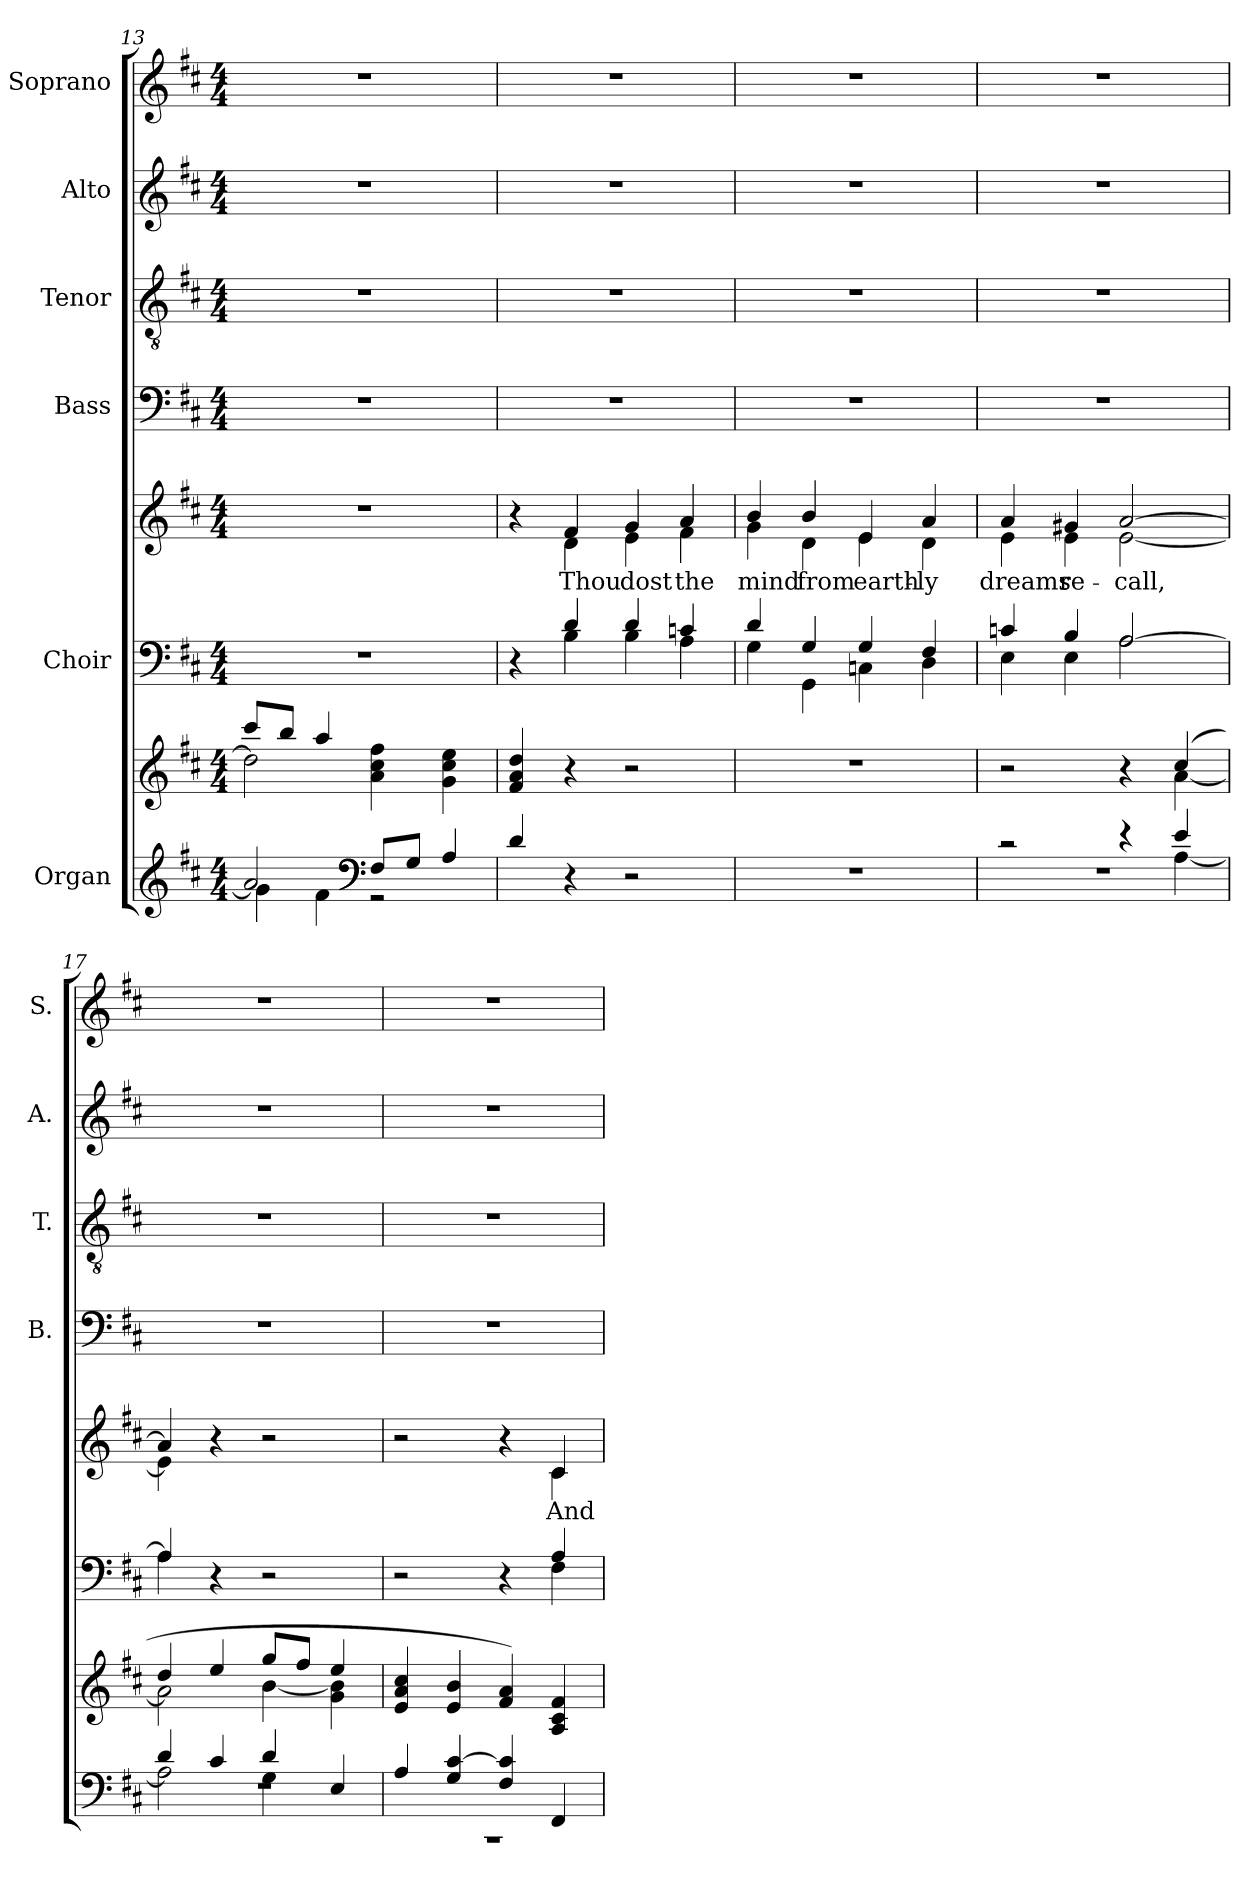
**kern	**kern	**kern	**kern	**text	**kern	**kern	**kern	**kern
*part6	*part6	*part5	*part5	*part5	*part4	*part3	*part2	*part1
*staff8	*staff7	*staff6	*staff5	*staff5	*staff4	*staff3	*staff2	*staff1
*I"Organ	*	*I"Choir	*	*	*I"Bass	*I"Tenor	*I"Alto	*I"Soprano
*	*	*	*	*	*I'B.	*I'T.	*I'A.	*I'S.
!!LO:PB:g=z
*clefG2	*clefG2	*clefF4	*clefG2	*	*clefF4	*clefGv2	*clefG2	*clefG2
*	*	*	*	*	*	*ITrd7c12	*	*
*k[f#c#]	*k[f#c#]	*k[f#c#]	*k[f#c#]	*	*k[f#c#]	*k[f#c#]	*k[f#c#]	*k[f#c#]
*D:	*D:	*D:	*D:	*	*D:	*D:	*D:	*D:
*M4/4	*M4/4	*M4/4	*M4/4	*	*M4/4	*M4/4	*M4/4	*M4/4
=13	=13	=13	=13	=13	=13	=13	=13	=13
*^	*^	*	*	*	*	*	*	*
2ai/]	4gi\	8ccc#i/L	2ddi\]	1r	1r	.	1r	1r	1r	1r
.	.	8bbi/J	.	.	.	.	.	.	.	.
.	4f#i\	4aai/	.	.	.	.	.	.	.	.
*clefF4	*	*	*	*	*	*	*	*	*	*
8F#i/L	2r	4ai\ 4cc#i 4ff#i	2ryy	.	.	.	.	.	.	.
8Gi/J	.	.	.	.	.	.	.	.	.	.
4Ai/	.	4gi\ 4cc#i 4eei	.	.	.	.	.	.	.	.
*v	*v	*	*	*	*	*	*	*	*	*
*	*v	*v	*	*	*	*	*	*	*
=14	=14	=14	=14	=14	=14	=14	=14	=14
*	*	*^	*^	*	*	*	*	*
4di/	4f#i/ 4ai 4ddi	4r	4ryy	4r	4ryy	.	1r	1r	1r	1r
!	!	!	!	!	!	!LO:LY:b:color=#000000	!	!	!	!
4r	4r	4di/	4Bi\	4f#i/	4di\	Thou	.	.	.	.
!	!	!	!	!	!	!LO:LY:b:color=#000000	!	!	!	!
2r	2r	4di/	4Bi\	4gi/	4ei\	dost	.	.	.	.
!	!	!	!	!	!	!LO:LY:b:color=#000000	!	!	!	!
.	.	4cni/	4Ai\	4ai/	4f#i\	the	.	.	.	.
=15	=15	=15	=15	=15	=15	=15	=15	=15	=15	=15
!	!	!	!	!	!	!LO:LY:b:color=#000000	!	!	!	!
1r	1r	4di/	4Gi\	4bi/	4gi\	mind	1r	1r	1r	1r
!	!	!	!	!	!	!LO:LY:b:color=#000000	!	!	!	!
.	.	4Gi/	4GGi\	4bi/	4di\	from	.	.	.	.
!	!	!	!	!	!	!LO:LY:b:color=#000000	!	!	!	!
.	.	4Gi/	4Cni\	4ei/	4ei\	earth-	.	.	.	.
!	!	!	!	!	!	!LO:LY:b:color=#000000	!	!	!	!
.	.	4F#i/	4Di\	4ai/	4di\	-ly	.	.	.	.
=16	=16	=16	=16	=16	=16	=16	=16	=16	=16	=16
*^	*^	*	*	*	*	*	*	*	*	*
*	*^	*	*	*	*	*	*	*	*	*	*	*
!	!	!	!	!	!	!	!	!	!LO:LY:b:color=#000000	!	!	!	!
2r	2ryy	1r	2r	2ryy	4cni/	4Ei\	4ai/	4ei\	dreams	1r	1r	1r	1r
!	!	!	!	!	!	!	!	!	!LO:LY:b:color=#000000	!	!	!	!
.	.	.	.	.	4Bi/	4Ei\	4g#Xi/	4ei\	re-	.	.	.	.
!	!	!	!	!	!	!	!	!	!LO:LY:b:color=#000000	!	!	!	!
4r	4ryy	.	4r	4ryy	[2Ai/	2Ai\	[2ai/	[2ei\	-call,	.	.	.	.
4ei/	[4Ai\	.	(4cc#i/	[4ai\	.	.	.	.	.	.	.	.	.
!!LO:LB:g=z
=17	=17	=17	=17	=17	=17	=17	=17	=17	=17	=17	=17	=17	=17
4di/	2Ai\]	1r	4ddi/	2ai\]	4Ai/]	4Ai\	4ai/]	4ei\]	.	1r	1r	1r	1r
4c#i/	.	.	4eei/	.	4r	4ryy	4r	4ryy	.	.	.	.	.
4di/	4Gi\	.	8ggi/L	[4bi\	2r	2ryy	2r	2ryy	.	.	.	.	.
.	.	.	8ff#i/J	.	.	.	.	.	.	.	.	.	.
4Ei/	4ryy	.	4eei/	4gi\ 4bi]	.	.	.	.	.	.	.	.	.
*	*v	*v	*	*	*	*	*	*	*	*	*	*	*
*	*	*v	*v	*	*	*	*	*	*	*	*	*
=18	=18	=18	=18	=18	=18	=18	=18	=18	=18	=18	=18
4Ai/	1r	4ei/ 4ai 4cc#i	2r	2ryy	2r	2ryy	.	1r	1r	1r	1r
4Gi/ [4c#i	.	4ei/ 4bi	.	.	.	.	.	.	.	.	.
4F#i/ 4c#i]	.	4f#i/ 4ai)	4r	4ryy	4r	4ryy	.	.	.	.	.
!	!	!	!	!	!	!	!LO:LY:b:color=#000000	!	!	!	!
4FF#i/	.	4Ai/ 4c#i 4f#i	4Ai/	4F#i\	4c#i/	4c#i\	And	.	.	.	.
*	*	*	*v	*v	*	*	*	*	*	*	*
*v	*v	*	*	*v	*v	*	*	*	*	*
=	=	=	=	=	=	=	=	=
*-	*-	*-	*-	*-	*-	*-	*-	*-
